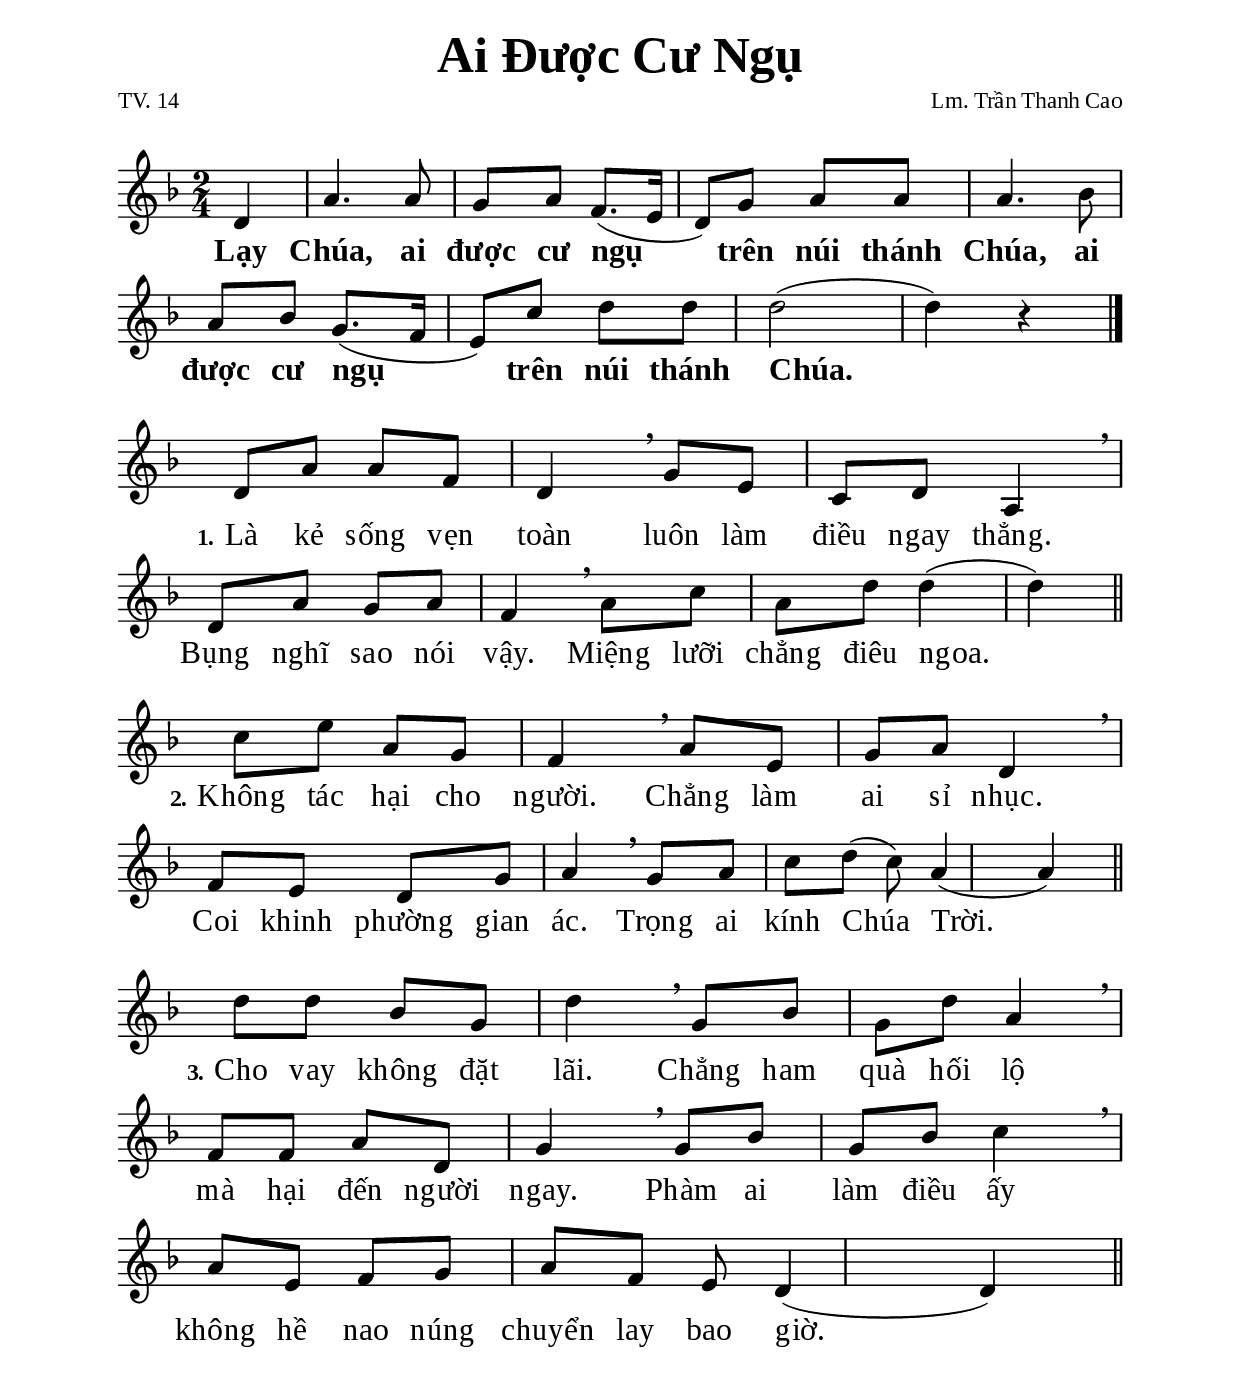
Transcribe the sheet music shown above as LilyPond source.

% Cài đặt chung
\version "2.20.0"
\include "english.ly"

\header {
  title = \markup { \fontsize #3 "Ai Được Cư Ngụ" }
  poet = "TV. 14"
  composer = "Lm. Trần Thanh Cao"
  arranger = " "
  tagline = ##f
}

\paper {
  #(set-paper-size "a4")
  top-margin = 10\mm
  bottom-margin = 10\mm
  left-margin = 20\mm
  right-margin = 20\mm
  indent = #0
  #(define fonts
    (make-pango-font-tree
      "Liberation Serif"
      "Liberation Serif"
      "Liberation Serif"
      (/ 20 20)))
  page-count = #1
}

% Nhạc điệp khúc
nhacDiepKhuc= \relative c' {
  \partial 4 d4 |
  a'4. a8 |
  g a f8. (e16 |
  d8) g a a |
  a4. bf8 |
  a bf g8. (f16 |
  e8) c' d d |
  d2 ( |
  d4) r \bar "|."
}

% Nhạc phiên khúc
nhacPhienKhucMot = \relative c' {
  d8 a' a f d4 \breathe
  g8 e c d a4 \breathe
  d8 a' g a f4 \breathe
  a8 c a d d4 (d) \bar "||"
}

nhacPhienKhucHai = \relative c'' {
  c8 e a, g f4 \breathe
  a8 e g a d,4 \breathe
  f8 e d g a4 \breathe
  g8 a c d (c) a4 (a) \bar "||"
}

nhacPhienKhucBa = \relative c'' {
  d8 d bf g d'4 \breathe
  g,8 bf g d' a4 \breathe
  f8 f a d, g4 \breathe
  g8 bf g bf c4 \breathe
  a8 e f g a f e d4 (d) \bar "||"
}

% Lời điệp khúc
loiDiepKhuc = \lyricmode {
  Lạy Chúa, ai được cư ngụ trên núi thánh Chúa,
  ai được cư ngụ trên núi thánh Chúa.
}

% Lời phiên khúc
loiPhienKhucMot = \lyricmode {
  \set stanza = #"1."
  Là kẻ sống vẹn toàn luôn làm điều ngay thẳng.
  Bụng nghĩ sao nói vậy.
  Miệng lưỡi chẳng điêu ngoa.
}

loiPhienKhucHai = \lyricmode {
  \set stanza = #"2."
  Không tác hại cho người.
  Chẳng làm ai sỉ nhục.
  Coi khinh phường gian ác.
  Trọng ai kính Chúa Trời.
}

loiPhienKhucBa = \lyricmode {
  \set stanza = #"3."
  Cho vay không đặt lãi.
  Chẳng ham quà hối lộ mà hại đến người ngay.
  Phàm ai làm điều ấy không hề nao núng chuyển lay bao giờ.
}

% Dàn trang
\score {
  \new ChoirStaff <<
    \new Staff = diepKhuc \with {
        \consists "Merge_rests_engraver"
        \magnifyStaff #(magstep +1)
      }
      <<
      \new Voice = beSop {
        \key f \major \time 2/4 \stemNeutral \nhacDiepKhuc
      }
    >>
    \new Lyrics \lyricsto beSop \loiDiepKhuc
  >>
  \layout {
    \override Lyrics.LyricText.font-series = #'bold
    \override Lyrics.LyricText.font-size = #+3
    \override Lyrics.LyricSpace.minimum-distance = #2.0
    \override Score.BarNumber.break-visibility = ##(#f #f #f)
  }
}

\score {
  \new ChoirStaff <<
    \new Staff = phienKhuc \with {
        \magnifyStaff #(magstep +1)
      }
      <<
      \new Voice = beSop {
        \key f \major \time 2/4 \nhacPhienKhucMot
      }
    >>
    \new Lyrics \lyricsto beSop \loiPhienKhucMot
  >>
  \layout {
    \override Staff.TimeSignature.transparent = ##t
    \override Lyrics.LyricText.font-size = #+3
    \override Lyrics.LyricSpace.minimum-distance = #2.0
    \override Score.BarNumber.break-visibility = ##(#f #f #f)
    \set Score.barAlways = ##t
    \set Score.defaultBarType = ""
  }
}

\score {
  \new ChoirStaff <<
    \new Staff = phienKhuc \with {
        \magnifyStaff #(magstep +1)
      }
      <<
      \new Voice = beSop {
        \key f \major \time 2/4 \nhacPhienKhucHai
      }
    >>
    \new Lyrics \lyricsto beSop \loiPhienKhucHai
  >>
  \layout {
    \override Staff.TimeSignature.transparent = ##t
    \override Lyrics.LyricText.font-size = #+3
    \override Lyrics.LyricSpace.minimum-distance = #2.0
    \override Score.BarNumber.break-visibility = ##(#f #f #f)
    \set Score.barAlways = ##t
    \set Score.defaultBarType = ""
  }
}

\score {
  \new ChoirStaff <<
    \new Staff = phienKhuc \with {
        \magnifyStaff #(magstep +1)
      }
      <<
      \new Voice = beSop {
        \key f \major \time 2/4 \nhacPhienKhucBa
      }
    >>
    \new Lyrics \lyricsto beSop \loiPhienKhucBa
  >>
  \layout {
    \override Staff.TimeSignature.transparent = ##t
    \override Lyrics.LyricText.font-size = #+3
    \override Lyrics.LyricSpace.minimum-distance = #2.0
    \override Score.BarNumber.break-visibility = ##(#f #f #f)
    \set Score.barAlways = ##t
    \set Score.defaultBarType = ""
  }
}
